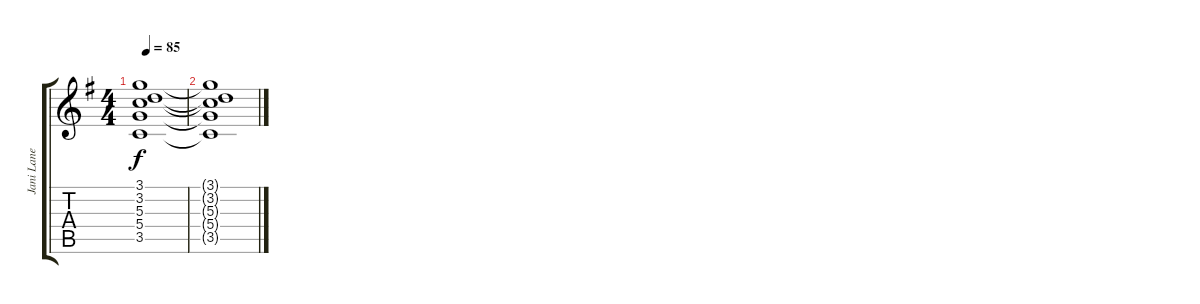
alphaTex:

\track ("Jani Lane Acoustic" "Jani Lane ") {instrument acousticguitarsteel}
\staff {score tabs}
\tuning (E4 B3 G3 D3 A2 E2) {hide}
\ts (4 4)
\tempo 85
\clef g2
\ks g
(3.1{t} 3.2{t} 5.3{t} 5.4{t} 3.5{t}).1{dy f} |
(3.1{t} 3.2{t} 5.3{t} 5.4{t} 3.5{t}).1
